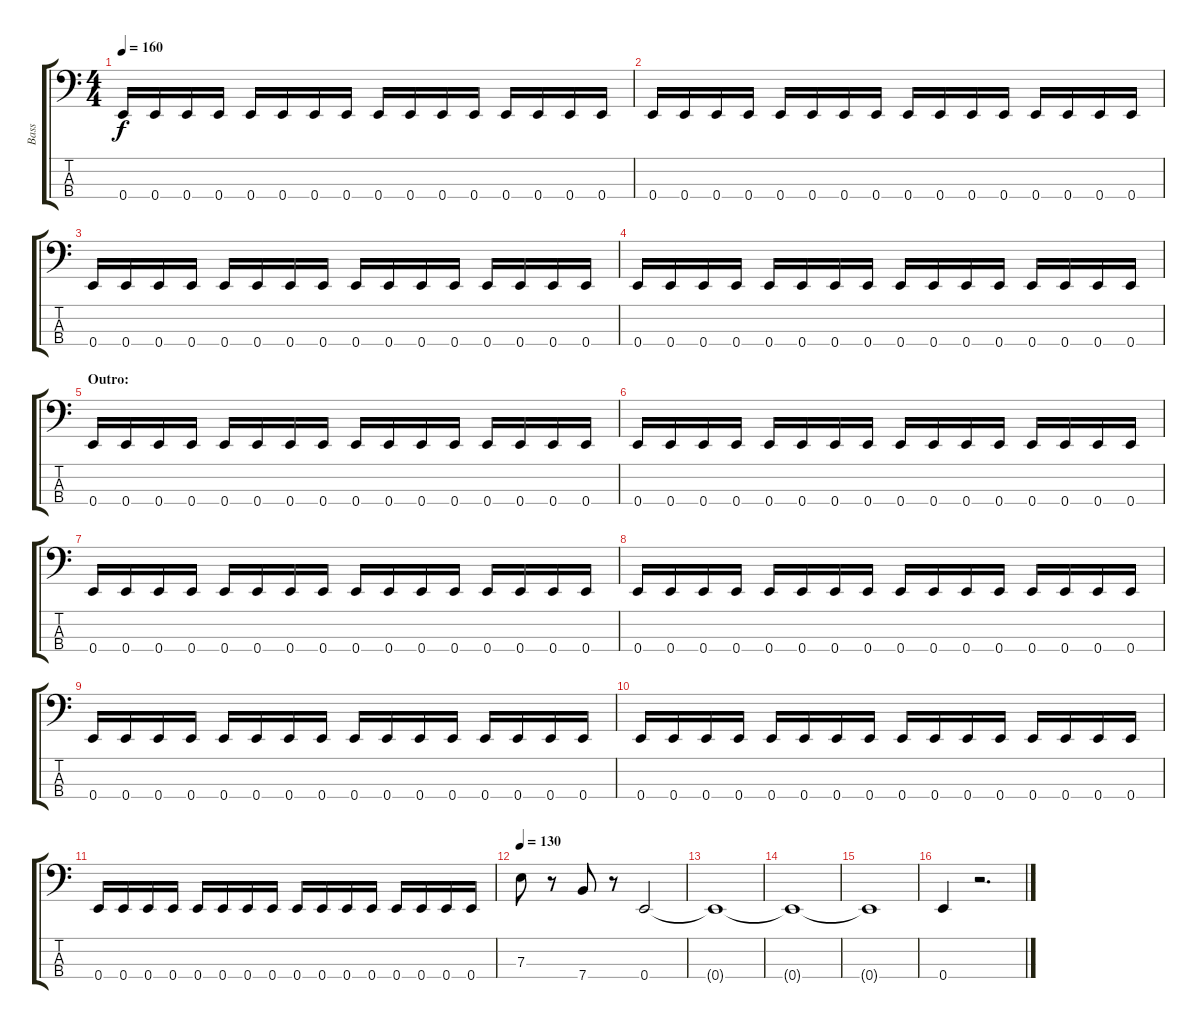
\track ("Bass" "Bass") {instrument electricbasspick}
\staff {score tabs}
\tuning (G2 D2 A1 E1) {hide}
\ts (4 4)
\tempo 160
\clef f4
\ks c
0.4.16{dy f} 0.4.16 0.4.16 0.4.16 0.4.16 0.4.16 0.4.16 0.4.16 0.4.16 0.4.16 0.4.16 0.4.16 0.4.16 0.4.16 0.4.16 0.4.16 |
0.4.16 0.4.16 0.4.16 0.4.16 0.4.16 0.4.16 0.4.16 0.4.16 0.4.16 0.4.16 0.4.16 0.4.16 0.4.16 0.4.16 0.4.16 0.4.16 |
0.4.16 0.4.16 0.4.16 0.4.16 0.4.16 0.4.16 0.4.16 0.4.16 0.4.16 0.4.16 0.4.16 0.4.16 0.4.16 0.4.16 0.4.16 0.4.16 |
0.4.16 0.4.16 0.4.16 0.4.16 0.4.16 0.4.16 0.4.16 0.4.16 0.4.16 0.4.16 0.4.16 0.4.16 0.4.16 0.4.16 0.4.16 0.4.16 |
\section ("" "Outro:")
0.4.16 0.4.16 0.4.16 0.4.16 0.4.16 0.4.16 0.4.16 0.4.16 0.4.16 0.4.16 0.4.16 0.4.16 0.4.16 0.4.16 0.4.16 0.4.16 |
0.4.16 0.4.16 0.4.16 0.4.16 0.4.16 0.4.16 0.4.16 0.4.16 0.4.16 0.4.16 0.4.16 0.4.16 0.4.16 0.4.16 0.4.16 0.4.16 |
0.4.16 0.4.16 0.4.16 0.4.16 0.4.16 0.4.16 0.4.16 0.4.16 0.4.16 0.4.16 0.4.16 0.4.16 0.4.16 0.4.16 0.4.16 0.4.16 |
0.4.16 0.4.16 0.4.16 0.4.16 0.4.16 0.4.16 0.4.16 0.4.16 0.4.16 0.4.16 0.4.16 0.4.16 0.4.16 0.4.16 0.4.16 0.4.16 |
0.4.16 0.4.16 0.4.16 0.4.16 0.4.16 0.4.16 0.4.16 0.4.16 0.4.16 0.4.16 0.4.16 0.4.16 0.4.16 0.4.16 0.4.16 0.4.16 |
0.4.16 0.4.16 0.4.16 0.4.16 0.4.16 0.4.16 0.4.16 0.4.16 0.4.16 0.4.16 0.4.16 0.4.16 0.4.16 0.4.16 0.4.16 0.4.16 |
0.4.16 0.4.16 0.4.16 0.4.16 0.4.16 0.4.16 0.4.16 0.4.16 0.4.16 0.4.16 0.4.16 0.4.16 0.4.16 0.4.16 0.4.16 0.4.16 |
\tempo 130
7.3.8 r.8 7.4.8 r.8 0.4.2 |
0.4{t}.1 |
0.4{t}.1 |
0.4{t}.1 |
0.4.4 r.2{d}
